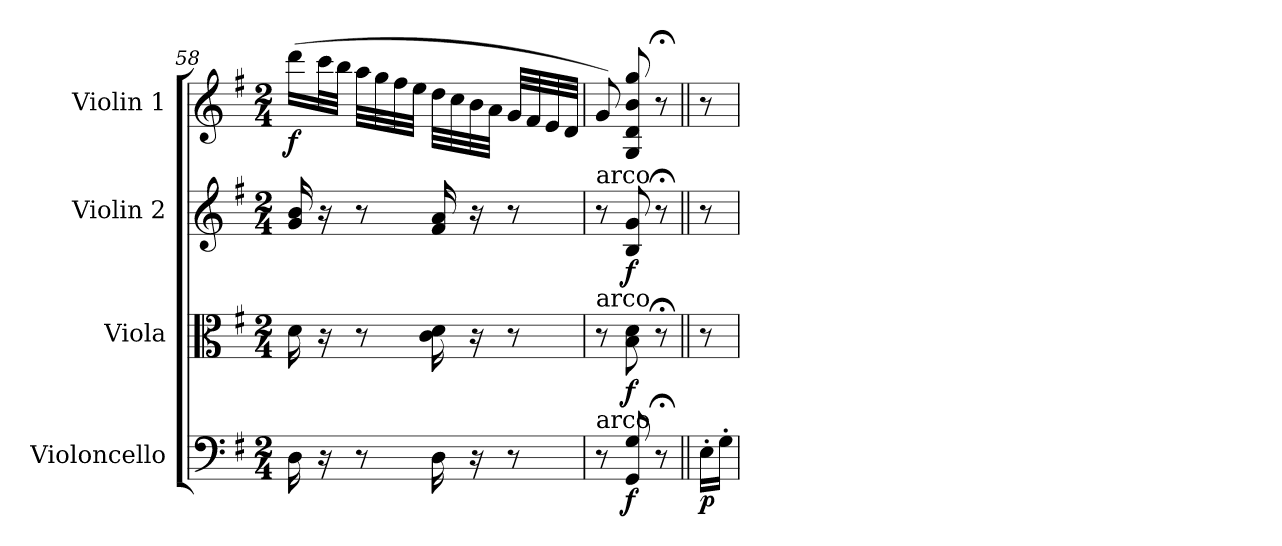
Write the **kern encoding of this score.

**kern	**dynam	**kern	**dynam	**kern	**dynam	**kern	**dynam
*part4	*part4	*part3	*part3	*part2	*part2	*part1	*part1
*staff4	*staff4	*staff3	*staff3	*staff2	*staff2	*staff1	*staff1
*I"Violoncello	*	*I"Viola	*	*I"Violin 2	*	*I"Violin 1	*
*I'Vc	*	*I'Vla	*	*I'Vln	*	*I'Vln	*
!!LO:LB:g=z
*clefF4	*	*clefC3	*	*clefG2	*	*clefG2	*
*k[f#]	*	*k[f#]	*	*k[f#]	*	*k[f#]	*
*M2/4	*	*M2/4	*	*M2/4	*	*M2/4	*
=58	=58	=58	=58	=58	=58	=58	=58
!	!	!	!	!	!	!	!LO:DY:b
16D\	.	16d\	.	16g/ 16b/	.	(>16ddd\LL	f
16r	.	16r	.	16r	.	32ccc\L	.
.	.	.	.	.	.	32bb\JJJ	.
8r	.	8r	.	8r	.	32aa\LLL	.
.	.	.	.	.	.	32gg\	.
.	.	.	.	.	.	32ff#\	.
.	.	.	.	.	.	32ee\JJJ	.
16D\	.	16c\ 16d\	.	16f#/ 16a/	.	32dd\LLL	.
.	.	.	.	.	.	32cc\	.
16r	.	16r	.	16r	.	32b\	.
.	.	.	.	.	.	32a\JJJ	.
8r	.	8r	.	8r	.	32g/LLL	.
.	.	.	.	.	.	32f#/	.
.	.	.	.	.	.	32e/	.
.	.	.	.	.	.	32d/JJJ	.
=59	=59	=59	=59	=59	=59	=59	=59
!	!	!	!	!LO:TX:a:t=arco	!	!	!
!	!	!LO:TX:a:t=arco	!	!	!	!	!
!LO:TX:a:t=arco	!	!	!	!	!	!	!
8r	.	8r	.	8r	.	8g/)	.
!	!LO:DY:b	!	!LO:DY:b	!	!LO:DY:b	!	!
8GG/ 8G/	f	8B\ 8d\	f	8B/ 8g/	f	8G/ 8d/ 8b/ 8gg/	.
8r;<	.	8r;<	.	8r;<	.	8r;<	.
=59X1||	=59X1||	=59X1||	=59X1||	=59X1||	=59X1||	=59X1||	=59X1||
!	!LO:DY:b	!	!	!	!	!	!
16E'\LL	p	8r	.	8r	.	8r	.
16G'\JJ	.	.	.	.	.	.	.
=	=	=	=	=	=	=	=
*-	*-	*-	*-	*-	*-	*-	*-
